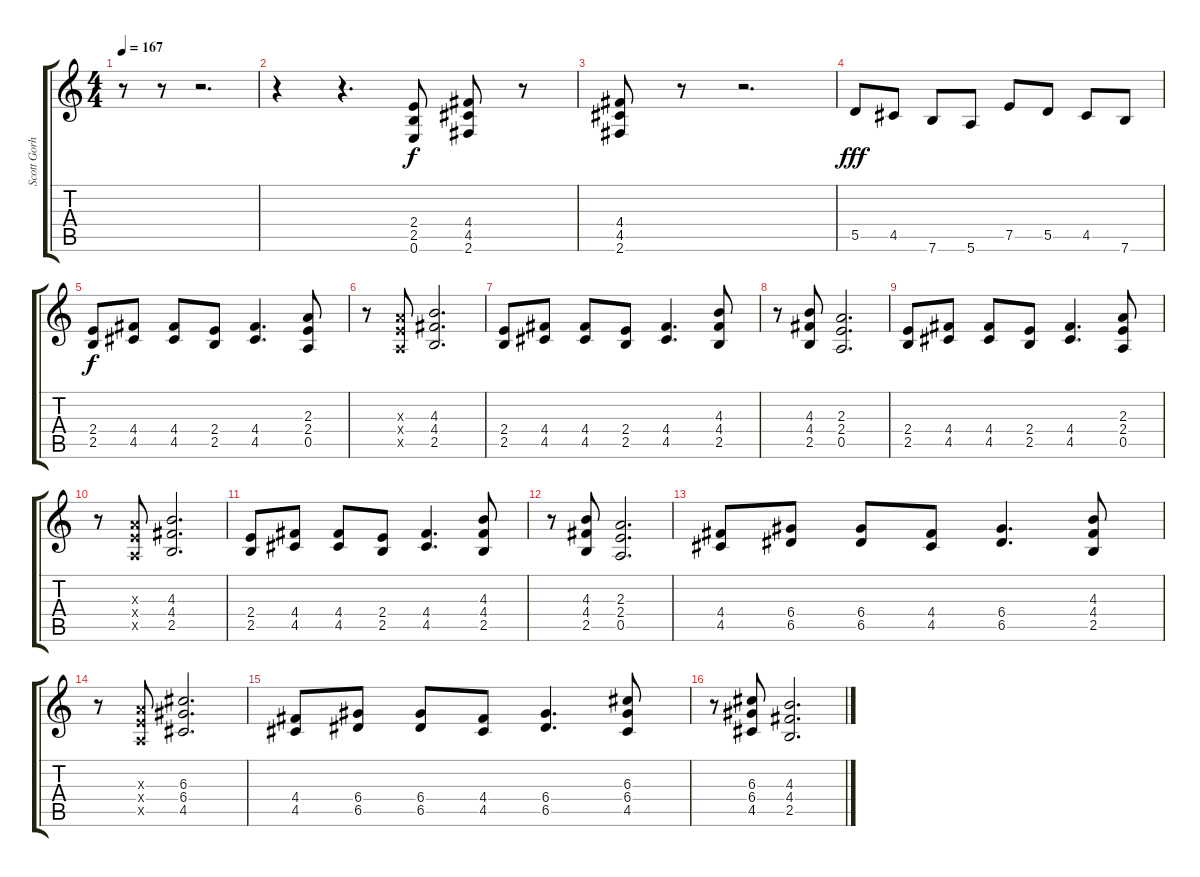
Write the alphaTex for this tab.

\track ("Scott Gorham" "Scott Gorh") {instrument overdrivenguitar}
\staff {score tabs}
\tuning (E4 B3 G3 D3 A2 E2) {hide}
\ts (4 4)
\tempo 167
\clef g2
\ks c
r.8{dy f} r.8 r.2{d} |
r.4 r.4{d} (2.4 2.5 0.6).8 (4.4 4.5 2.6).8 r.8 |
(4.4 4.5 2.6).8 r.8 r.2{d} |
5.5.8{dy fff} 4.5.8 7.6.8 5.6.8 7.5.8 5.5.8 4.5.8 7.6.8 |
(2.4 2.5).8{dy f} (4.4 4.5).8 (4.4 4.5).8 (2.4 2.5).8 (4.4 4.5).4{d} (2.3 2.4 0.5).8 |
r.8 (2.3{x} 2.4{x} 0.5{x}).8 (4.3 4.4 2.5).2{d} |
(2.4 2.5).8 (4.4 4.5).8 (4.4 4.5).8 (2.4 2.5).8 (4.4 4.5).4{d} (4.3 4.4 2.5).8 |
r.8 (4.3 4.4 2.5).8 (2.3 2.4 0.5).2{d} |
(2.4 2.5).8 (4.4 4.5).8 (4.4 4.5).8 (2.4 2.5).8 (4.4 4.5).4{d} (2.3 2.4 0.5).8 |
r.8 (2.3{x} 2.4{x} 0.5{x}).8 (4.3 4.4 2.5).2{d} |
(2.4 2.5).8 (4.4 4.5).8 (4.4 4.5).8 (2.4 2.5).8 (4.4 4.5).4{d} (4.3 4.4 2.5).8 |
r.8 (4.3 4.4 2.5).8 (2.3 2.4 0.5).2{d} |
(4.4 4.5).8 (6.4 6.5).8 (6.4 6.5).8 (4.4 4.5).8 (6.4 6.5).4{d} (4.3 4.4 2.5).8 |
r.8 (2.3{x} 2.4{x} 0.5{x}).8 (6.3 6.4 4.5).2{d} |
(4.4 4.5).8 (6.4 6.5).8 (6.4 6.5).8 (4.4 4.5).8 (6.4 6.5).4{d} (6.3 6.4 4.5).8 |
r.8 (6.3 6.4 4.5).8 (4.3 4.4 2.5).2{d}
